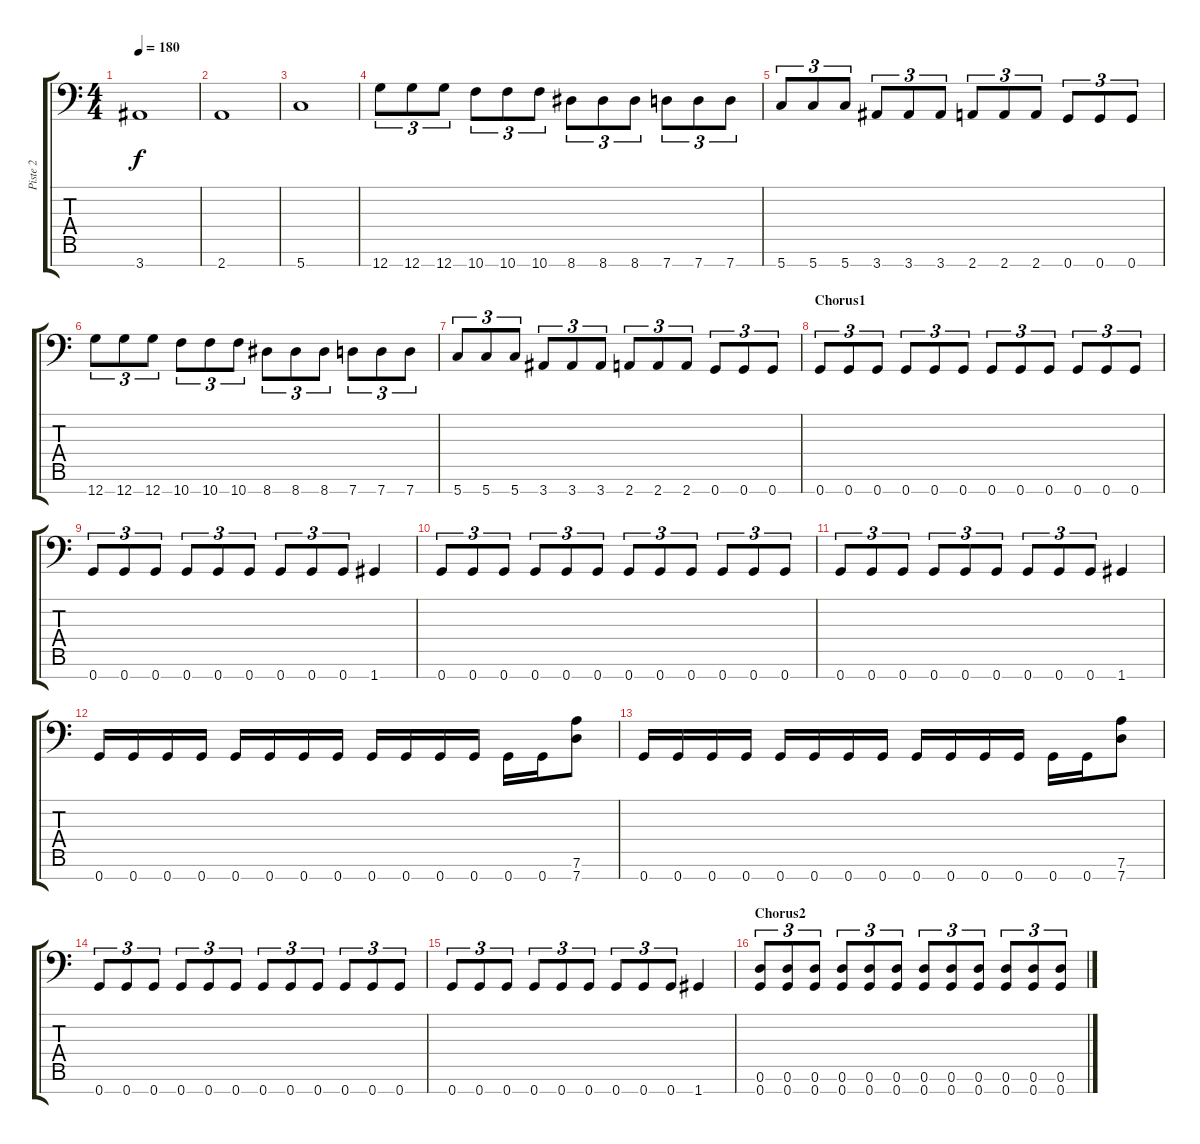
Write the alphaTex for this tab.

\track ("Piste 2" "Piste 2") {instrument distortionguitar}
\staff {score tabs}
\tuning (D4 A3 F3 C3 G2 D2 G1) {hide}
\ts (4 4)
\tempo 180
\clef f4
\ks c
3.7.1{dy f} |
2.7.1 |
5.7.1 |
12.7.8{tu (3 2)} 12.7.8{tu (3 2)} 12.7.8{tu (3 2)} 10.7.8{tu (3 2)} 10.7.8{tu (3 2)} 10.7.8{tu (3 2)} 8.7.8{tu (3 2)} 8.7.8{tu (3 2)} 8.7.8{tu (3 2)} 7.7.8{tu (3 2)} 7.7.8{tu (3 2)} 7.7.8{tu (3 2)} |
5.7.8{tu (3 2)} 5.7.8{tu (3 2)} 5.7.8{tu (3 2)} 3.7.8{tu (3 2)} 3.7.8{tu (3 2)} 3.7.8{tu (3 2)} 2.7.8{tu (3 2)} 2.7.8{tu (3 2)} 2.7.8{tu (3 2)} 0.7.8{tu (3 2)} 0.7.8{tu (3 2)} 0.7.8{tu (3 2)} |
12.7.8{tu (3 2)} 12.7.8{tu (3 2)} 12.7.8{tu (3 2)} 10.7.8{tu (3 2)} 10.7.8{tu (3 2)} 10.7.8{tu (3 2)} 8.7.8{tu (3 2)} 8.7.8{tu (3 2)} 8.7.8{tu (3 2)} 7.7.8{tu (3 2)} 7.7.8{tu (3 2)} 7.7.8{tu (3 2)} |
5.7.8{tu (3 2)} 5.7.8{tu (3 2)} 5.7.8{tu (3 2)} 3.7.8{tu (3 2)} 3.7.8{tu (3 2)} 3.7.8{tu (3 2)} 2.7.8{tu (3 2)} 2.7.8{tu (3 2)} 2.7.8{tu (3 2)} 0.7.8{tu (3 2)} 0.7.8{tu (3 2)} 0.7.8{tu (3 2)} |
\section ("" "Chorus1")
0.7.8{tu (3 2)} 0.7.8{tu (3 2)} 0.7.8{tu (3 2)} 0.7.8{tu (3 2)} 0.7.8{tu (3 2)} 0.7.8{tu (3 2)} 0.7.8{tu (3 2)} 0.7.8{tu (3 2)} 0.7.8{tu (3 2)} 0.7.8{tu (3 2)} 0.7.8{tu (3 2)} 0.7.8{tu (3 2)} |
0.7.8{tu (3 2)} 0.7.8{tu (3 2)} 0.7.8{tu (3 2)} 0.7.8{tu (3 2)} 0.7.8{tu (3 2)} 0.7.8{tu (3 2)} 0.7.8{tu (3 2)} 0.7.8{tu (3 2)} 0.7.8{tu (3 2)} 1.7.4 |
0.7.8{tu (3 2)} 0.7.8{tu (3 2)} 0.7.8{tu (3 2)} 0.7.8{tu (3 2)} 0.7.8{tu (3 2)} 0.7.8{tu (3 2)} 0.7.8{tu (3 2)} 0.7.8{tu (3 2)} 0.7.8{tu (3 2)} 0.7.8{tu (3 2)} 0.7.8{tu (3 2)} 0.7.8{tu (3 2)} |
0.7.8{tu (3 2)} 0.7.8{tu (3 2)} 0.7.8{tu (3 2)} 0.7.8{tu (3 2)} 0.7.8{tu (3 2)} 0.7.8{tu (3 2)} 0.7.8{tu (3 2)} 0.7.8{tu (3 2)} 0.7.8{tu (3 2)} 1.7.4 |
0.7.16 0.7.16 0.7.16 0.7.16 0.7.16 0.7.16 0.7.16 0.7.16 0.7.16 0.7.16 0.7.16 0.7.16 0.7.16 0.7.16 (7.6 7.7).8 |
0.7.16 0.7.16 0.7.16 0.7.16 0.7.16 0.7.16 0.7.16 0.7.16 0.7.16 0.7.16 0.7.16 0.7.16 0.7.16 0.7.16 (7.6 7.7).8 |
0.7.8{tu (3 2)} 0.7.8{tu (3 2)} 0.7.8{tu (3 2)} 0.7.8{tu (3 2)} 0.7.8{tu (3 2)} 0.7.8{tu (3 2)} 0.7.8{tu (3 2)} 0.7.8{tu (3 2)} 0.7.8{tu (3 2)} 0.7.8{tu (3 2)} 0.7.8{tu (3 2)} 0.7.8{tu (3 2)} |
0.7.8{tu (3 2)} 0.7.8{tu (3 2)} 0.7.8{tu (3 2)} 0.7.8{tu (3 2)} 0.7.8{tu (3 2)} 0.7.8{tu (3 2)} 0.7.8{tu (3 2)} 0.7.8{tu (3 2)} 0.7.8{tu (3 2)} 1.7.4 |
\section ("" "Chorus2")
(0.6 0.7).8{tu (3 2)} (0.6 0.7).8{tu (3 2)} (0.6 0.7).8{tu (3 2)} (0.6 0.7).8{tu (3 2)} (0.6 0.7).8{tu (3 2)} (0.6 0.7).8{tu (3 2)} (0.6 0.7).8{tu (3 2)} (0.6 0.7).8{tu (3 2)} (0.6 0.7).8{tu (3 2)} (0.6 0.7).8{tu (3 2)} (0.6 0.7).8{tu (3 2)} (0.6 0.7).8{tu (3 2)}
